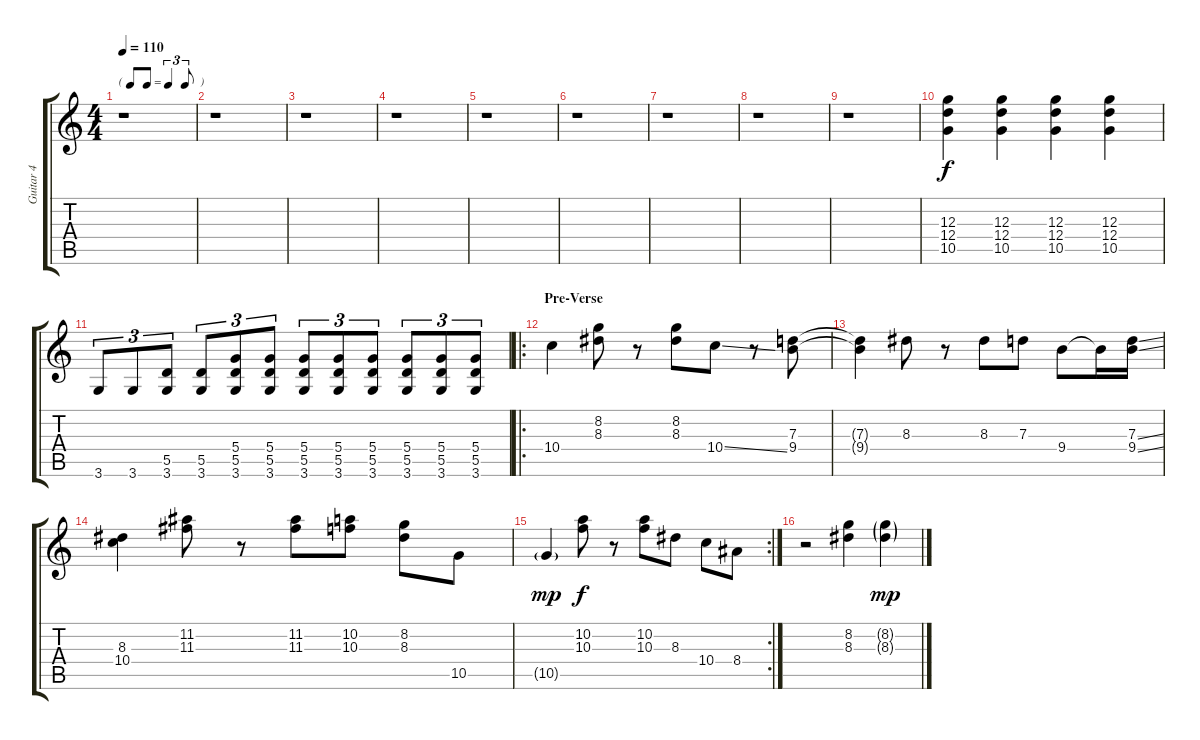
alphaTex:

\track ("Guitar 4" "Guitar 4") {instrument distortionguitar}
\staff {score tabs}
\tuning (E4 B3 G3 D3 A2 E2) {hide}
\ts (4 4)
\tf triplet8th
\tempo 110
\clef g2
\ks c
r.1{dy f instrument distortionguitar} |
r.1 |
r.1 |
r.1 |
r.1 |
r.1 |
r.1 |
r.1 |
r.1 |
(12.3 12.4 10.5).4 (12.3 12.4 10.5).4 (12.3 12.4 10.5).4 (12.3 12.4 10.5).4 |
3.6.8{tu (3 2)} 3.6.8{tu (3 2)} (5.5 3.6).8{tu (3 2)} (5.5 3.6).8{tu (3 2)} (5.4 5.5 3.6).8{tu (3 2)} (5.4 5.5 3.6).8{tu (3 2)} (5.4 5.5 3.6).8{tu (3 2)} (5.4 5.5 3.6).8{tu (3 2)} (5.4 5.5 3.6).8{tu (3 2)} (5.4 5.5 3.6).8{tu (3 2)} (5.4 5.5 3.6).8{tu (3 2)} (5.4 5.5 3.6).8{tu (3 2)} |
\ro
\section ("" "Pre-Verse")
10.4.4 (8.2 8.3).8 r.8 (8.2 8.3).8 10.4{ss}.8 r.8 (7.3 9.4).8 |
(7.3{t} 9.4{t}).4 8.3.8 r.8 8.3.8 7.3.8 9.4.8 9.4{t}.16 (7.3{ss} 9.4{ss}).16 |
(8.3 10.4).4 (11.2 11.3).8 r.8 (11.2 11.3).8 (10.2 10.3).8 (8.2 8.3).8 10.5.8 |
\rc 2
10.5{g}.4{dy mp} (10.2 10.3).8{dy f} r.8 (10.2 10.3).8 8.3.8 10.4.8 8.4.8 |
r.2 (8.2 8.3).4 (8.2{g} 8.3{g}).4{dy mp}
